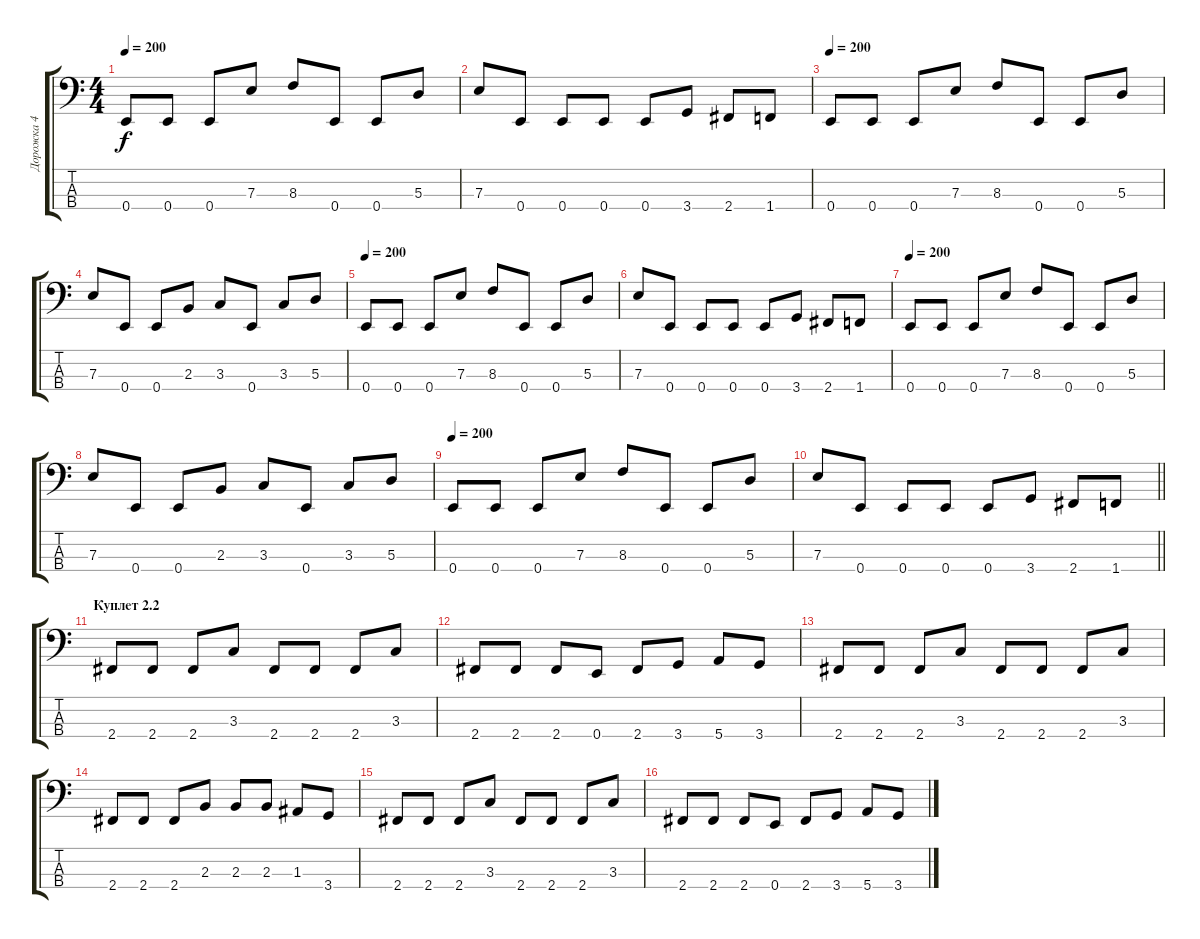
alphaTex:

\track ("Дорожка 4" "Дорожка 4") {instrument electricbasspick}
\staff {score tabs}
\tuning (G2 D2 A1 E1) {hide}
\ts (4 4)
\tempo 200
\clef f4
\ks c
0.4.8{dy f} 0.4.8 0.4.8 7.3.8 8.3.8 0.4.8 0.4.8 5.3.8 |
7.3.8 0.4.8 0.4.8 0.4.8 0.4.8 3.4.8 2.4.8 1.4.8 |
\tempo 200
0.4.8 0.4.8 0.4.8 7.3.8 8.3.8 0.4.8 0.4.8 5.3.8 |
7.3.8 0.4.8 0.4.8 2.3.8 3.3.8 0.4.8 3.3.8 5.3.8 |
\tempo 200
0.4.8 0.4.8 0.4.8 7.3.8 8.3.8 0.4.8 0.4.8 5.3.8 |
7.3.8 0.4.8 0.4.8 0.4.8 0.4.8 3.4.8 2.4.8 1.4.8 |
\tempo 200
0.4.8 0.4.8 0.4.8 7.3.8 8.3.8 0.4.8 0.4.8 5.3.8 |
7.3.8 0.4.8 0.4.8 2.3.8 3.3.8 0.4.8 3.3.8 5.3.8 |
\tempo 200
0.4.8 0.4.8 0.4.8 7.3.8 8.3.8 0.4.8 0.4.8 5.3.8 |
\barLineRight lightlight
7.3.8 0.4.8 0.4.8 0.4.8 0.4.8 3.4.8 2.4.8 1.4.8 |
\section ("" "Куплет 2.2")
2.4.8 2.4.8 2.4.8 3.3.8 2.4.8 2.4.8 2.4.8 3.3.8 |
2.4.8 2.4.8 2.4.8 0.4.8 2.4.8 3.4.8 5.4.8 3.4.8 |
2.4.8 2.4.8 2.4.8 3.3.8 2.4.8 2.4.8 2.4.8 3.3.8 |
2.4.8 2.4.8 2.4.8 2.3.8 2.3.8 2.3.8 1.3.8 3.4.8 |
2.4.8 2.4.8 2.4.8 3.3.8 2.4.8 2.4.8 2.4.8 3.3.8 |
2.4.8 2.4.8 2.4.8 0.4.8 2.4.8 3.4.8 5.4.8 3.4.8
